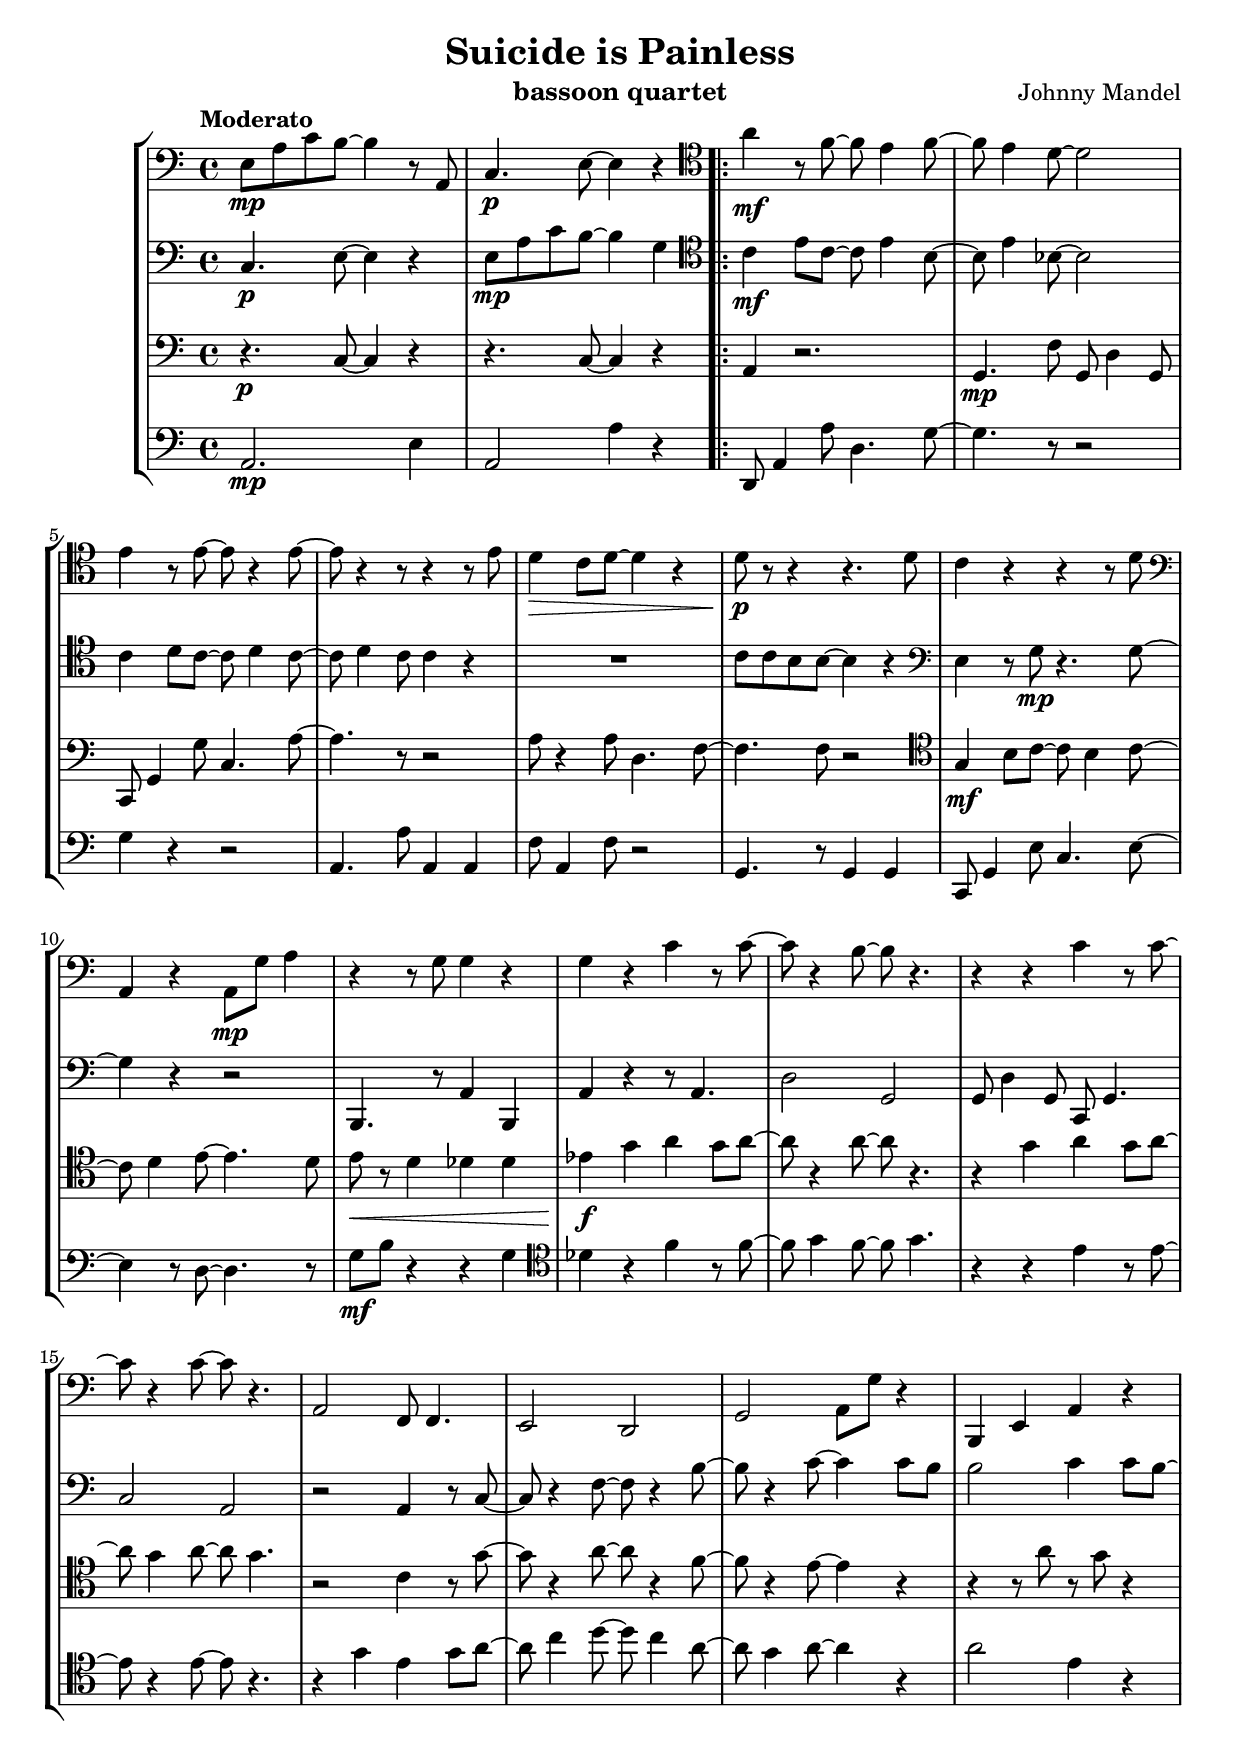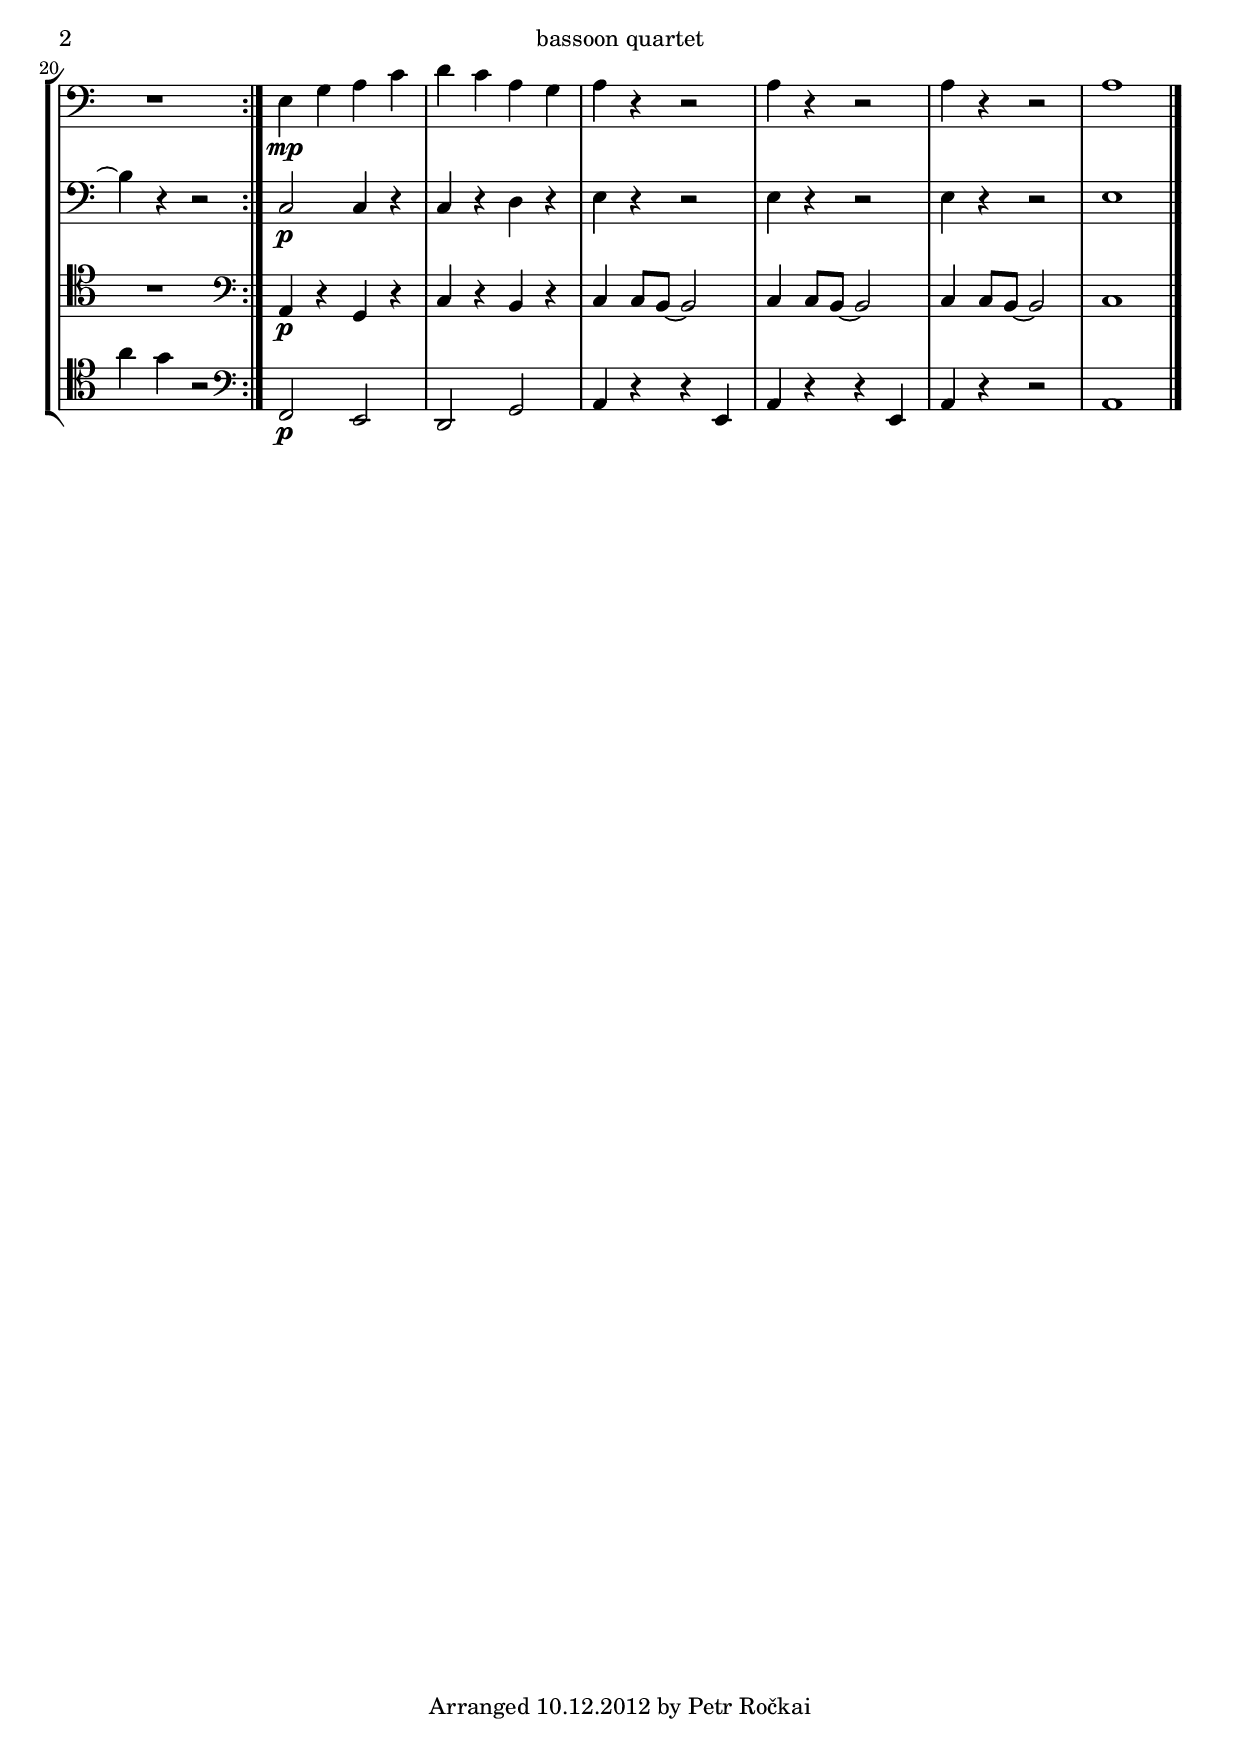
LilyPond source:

\version "2.15.40"
\header { composer = "Johnny Mandel"
 title = "Suicide is Painless"
 instrument = "bassoon quartet"
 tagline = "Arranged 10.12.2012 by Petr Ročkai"
}

first = \relative c {
   \clef bass
   \key b\minor
   \tempo "Moderato"
   \time 4/4

   fis8 \mp b d cis ~ cis4 r8 b, |
   d4. \p fis8 ~ fis4 r4 |

   \clef tenor

   \repeat volta 2 {
     b'4 \mf r8 g8 ~ g8 fis4 g8 ~ |
     g8 fis4 e8 ~ e2 |
     fis4 r8 fis8 ~ fis8 r4 fis8 ~ |
     fis8 r4 r8 r4 r8 fis8 |
     e4 \> d8 e8 ~ e4 r4 | % ??
     e8 \p r8 r4 r4. e8 |
     d4 r4 r4 r8 e8 |
     \clef bass
     b,4 r4 b8 \mp a'8 b4 |
     r4 r8 a8 a4 r4 |
     a4 r4 d4 r8 d8 ~ |
     d8 r4 cis8 ~ cis8 r4. |
     r4 r4 d4 r8 d8 ~ |
     d8 r4 d8 ~ d8 r4. |
     b,2  g8 g4. |
     fis2 e2 |
     a2 b8 a'8 r4 |
     cis,,4 fis4 b4 r4 | R1
   }
   fis'4 \mp a b d |
   e4 d b a |
   b4 r4 r2 |
   b4 r4 r2 |
   b4 r4 r2 |
   b1
}

second = \relative c {
   \clef bass
   \key b\minor
   \tempo "Moderato"
   \time 4/4

   d4. \p fis8 ~ fis4 r4 |
   fis8 \mp b d cis ~ cis4 a4 |

   \clef tenor

   \repeat volta 2 {
     d4 \mf fis8 d8 ~ d8 fis4 cis8 ~ |
     cis8 fis4 c8 ~ c2 |
     d4 e8 d8 ~ d8 e4 d8~ |
     d8 e4 d8 d4 r4 |
     R1 |
     d8 d8 cis8 cis8 ~ cis4 r4 |
     \clef bass
     fis,4 r8 a8 \mp r4. a8 ~ |
     a4 r4 r2 |
     cis,,4. r8 b'4 cis,4 |
     b'4 r4 r8 b4. |
     e2 a,2 |
     a8 e'4 a,8 d,8 a'4. |
     d2 b2 |
     r2 b4 r8 d8 ~ |
     d8 r4 g8 ~ g8 r4 cis8 ~ |
     cis8 r4 d8 ~ d4 d8 cis8 |
     cis2 d4 d8 cis8 ~ |
     cis4 r4 r2 |
   }
   d,2 \p d4 r4 |
   d4 r4 e4 r4 |
   fis4 r4 r2 |
   fis4 r4 r2 |
   fis4 r4 r2 |
   fis1
}

third = \relative c {
   \clef bass
   \key b\minor
   \tempo "Moderato"
   \time 4/4

   r4. \p d8 ~ d4 r4 |
   r4. d8 ~ d4 r4 |

   \repeat volta 2 {
       b4 r2. |
       a4. \mp g'8 a,8 e'4 a,8 |
       d,8 a'4 a'8 d,4. b'8 ~ |
       b4. r8 r2 |
       b8 r4 b8 e,4. g8 ~ |
       g4. g8 r2 |
       \clef tenor
       a4 \mf cis8 d8 ~ d8 cis4 d8 ~ |
       d8 e4 fis8 ~ fis4. e8 |
       fis8 \< r8 e4 es4 es4 |
       f4 \f a4 b4 a8 b8 ~ |
       b8 r4 b8 ~ b8 r4. |
       r4 a4 b4 a8 b8 ~ |
       b8 a4 b8 ~ b8 a4. |
       r2 d,4 r8 a'8 ~ |
       a8 r4 b8 ~ b8 r4 g8 ~ |
       g8 r4 fis8 ~ fis4 r4 |
       r4 r8 b8 r8 a8 r4 | R1
   }
   \clef bass
   b,,4 \p r4 a4 r4 |
   d4 r4 cis4 r4 |
   d4 d8 cis8 ~ cis2 |
   d4 d8 cis8 ~ cis2 |
   d4 d8 cis8 ~ cis2 |
   d1
}

fourth = \relative c {
   \clef bass
   \key b\minor
   \tempo "Moderato"
   \time 4/4

   b2. \mp fis'4 |
   b,2 b'4 r |
   \repeat volta 2 {
       e,,8 b'4 b'8 e,4. a8 ~ |
       a4. r8 r2 |
       a4 r4 r2 |
       b,4. b'8 b,4 b4 |
       g'8 b,4 g'8 r2 |
       a,4. r8 a4 a4 |
       d,8 a'4 fis'8 d4. fis8 ~ |
       fis4 r8 e8 ~ e4. r8 |
       a8 \mf cis8 r4 r4 a4 |
       \clef tenor es'4 r4 g4 r8 g8 ~ |
       g8 a4 g8 ~ g8 a4. |
       r4 r4 fis4 r8 fis8 ~ |
       fis8 r4 fis8 ~ fis8 r4. |
       r4 a4 fis4 a8 b8 ~ |
       b8 d4 e8 ~ e8 d4 b8 ~ |
       b8 a4 b8 ~ b4 r4 |
       b2 fis4 r4 |
       b4 a4 r2 |
   }
   \clef bass
   g,,2 \p fis2 |
    e a b4 r4 r4 fis4 |
   b4 r4 r4 fis4 |
   b4 r4 r2 |
   b1 \bar "|."
}

%\score { \new Staff << \transpose c bes, \first >> }
%\score { \new Staff << \transpose c bes, \second >> }
%\score { \new Staff << \transpose c bes, \third >> }
%\score { \new Staff << \transpose c bes, \fourth >> }

\score { \new StaffGroup << \new Staff << \transpose c bes, \first >>
                            \new Staff << \transpose c bes, \second >>
                            \new Staff << \transpose c bes, \third >>
                            \new Staff << \transpose c bes, \fourth >> >> }

%\score { \new StaffGroup << \new Staff << \first >>
%                            \new Staff << \second >>
%                            \new Staff << \third >>
%                            \new Staff << \fourth >> >> }
